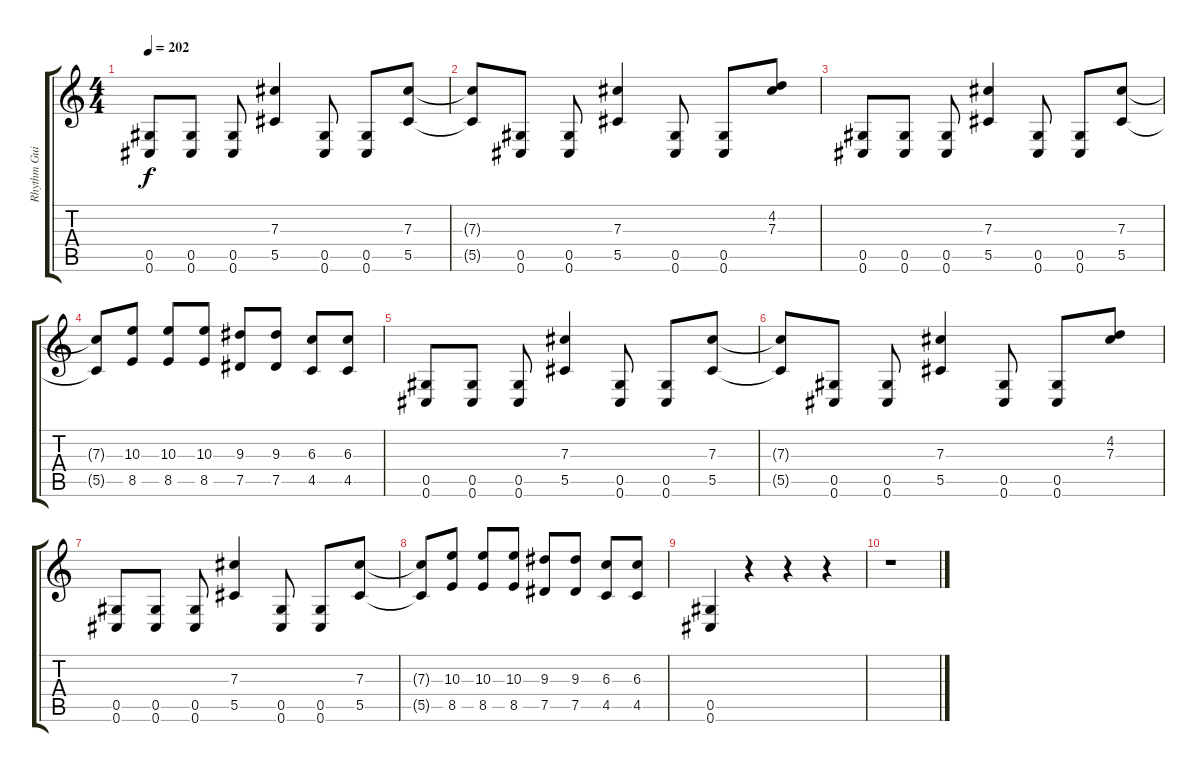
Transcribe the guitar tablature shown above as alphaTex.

\track ("Rhythm Guitar 1" "Rhythm Gui") {instrument distortionguitar}
\staff {score tabs}
\tuning (Eb4 Bb3 Gb3 Db3 Ab2 Db2) {hide}
\ts (4 4)
\tempo 202
\clef g2
\ks c
(0.5 0.6).8{dy f} (0.5 0.6).8 (0.5 0.6).8 (7.3 5.5).4 (0.5 0.6).8 (0.5 0.6).8 (7.3 5.5).8 |
(7.3{t} 5.5{t}).8 (0.5 0.6).8 (0.5 0.6).8 (7.3 5.5).4 (0.5 0.6).8 (0.5 0.6).8 (4.2 7.3).8 |
(0.5 0.6).8 (0.5 0.6).8 (0.5 0.6).8 (7.3 5.5).4 (0.5 0.6).8 (0.5 0.6).8 (7.3 5.5).8 |
(7.3{t} 5.5{t}).8 (10.3 8.5).8 (10.3 8.5).8 (10.3 8.5).8 (9.3 7.5).8 (9.3 7.5).8 (6.3 4.5).8 (6.3 4.5).8 |
(0.5 0.6).8 (0.5 0.6).8 (0.5 0.6).8 (7.3 5.5).4 (0.5 0.6).8 (0.5 0.6).8 (7.3 5.5).8 |
(7.3{t} 5.5{t}).8 (0.5 0.6).8 (0.5 0.6).8 (7.3 5.5).4 (0.5 0.6).8 (0.5 0.6).8 (4.2 7.3).8 |
(0.5 0.6).8 (0.5 0.6).8 (0.5 0.6).8 (7.3 5.5).4 (0.5 0.6).8 (0.5 0.6).8 (7.3 5.5).8 |
(7.3{t} 5.5{t}).8 (10.3 8.5).8 (10.3 8.5).8 (10.3 8.5).8 (9.3 7.5).8 (9.3 7.5).8 (6.3 4.5).8 (6.3 4.5).8 |
(0.5 0.6).4 r.4 r.4 r.4 |
r.1
